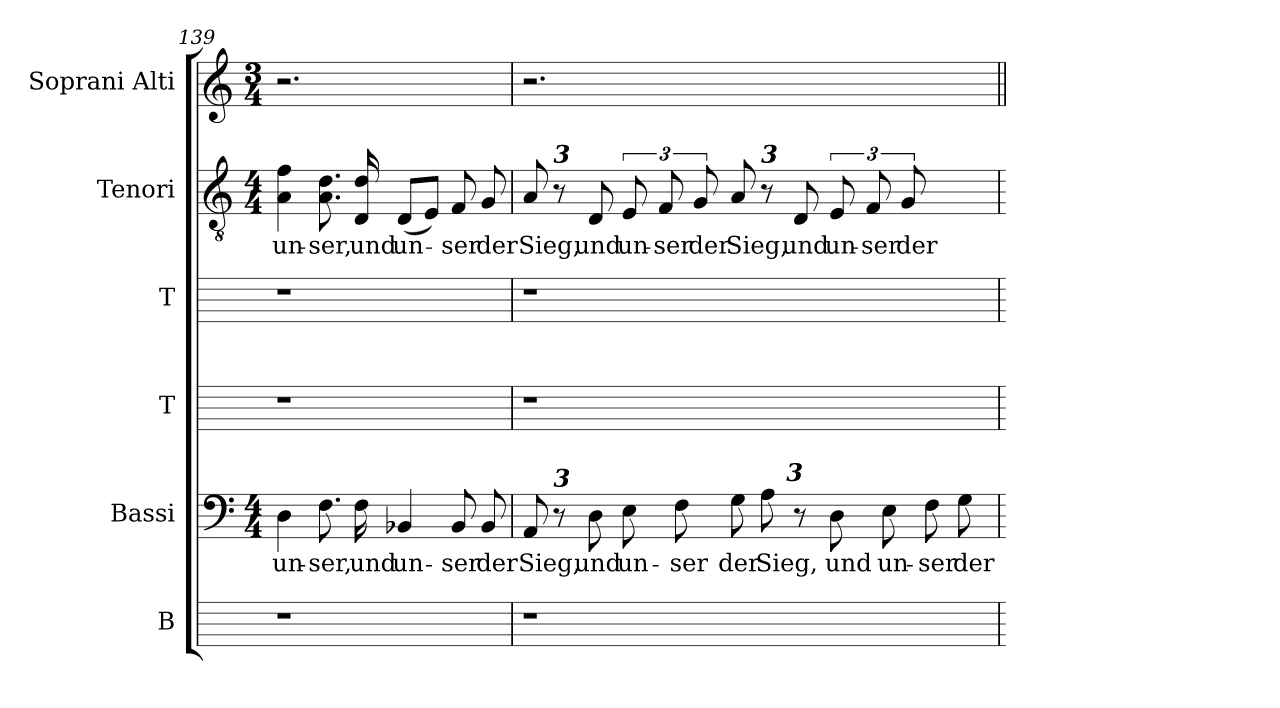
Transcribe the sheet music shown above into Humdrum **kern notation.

**kern	**kern	**text	**kern	**kern	**kern	**text	**kern
*part6	*part5	*part5	*part4	*part3	*part2	*part2	*part1
*staff6	*staff5	*staff5	*staff4	*staff3	*staff2	*staff2	*staff1
*I"B	*I"Bassi	*	*I"T	*I"T	*I"Tenori	*	*I"Soprani  Alti
*I'B	*I'B	*	*I'T	*I'T	*I'T	*	*I'S  A
*	*clefF4	*	*	*	*clefGv2	*	*clefG2
*	*k[]	*	*	*	*k[]	*	*k[]
*	*C:	*	*	*	*C:	*	*C:
*	*M4/4	*	*	*	*M4/4	*	*M3/4
=139	=139	=139	=139	=139	=139	=139	=139
!	!	!LO:LY:b:cj	!	!	!	!LO:LY:b:cj	!
1r	4D\	un-	1r	1r	4f\ 4A\	un-	2.r
!	!	!LO:LY:b:cj	!	!	!	!LO:LY:b:cj	!
.	8.F\	-ser,	.	.	8.d\ 8.A\	-ser,	.
!	!	!LO:LY:b:cj	!	!	!	!LO:LY:b:cj	!
.	16F\	und	.	.	16d/ 16D/	und	.
!	!	!LO:LY:b:cj	!	!	!	!LO:LY:b:cj	!
.	4BB-X/	un-	.	.	(<8D/L	un-	.
.	.	.	.	.	8E/J)	.	.
!	!	!LO:LY:b:cj	!	!	!	!LO:LY:b:cj	!
.	8BB-/	-ser	.	.	8F/	-ser	4ryy
!	!	!LO:LY:b:cj	!	!	!	!LO:LY:b:cj	!
.	8BB-/	der	.	.	8G/	der	.
!!LO:LB:g=z
=140	=140	=140	=140	=140	=140	=140	=140
!	!	!LO:LY:b:cj	!	!	!	!LO:LY:b:cj	!
*	*^	*	*	*	*^	*	*
1r	8AA/	2ryy	Sieg,	1r	1r	8A/	8ryy	Sieg,	2.r
!	!	!	!	!	!	!LO:TX:a:Bi:t=3	!	!	!
!	!LO:TX:a:Bi:t=3	!	!	!	!	!	!	!	!
.	8r	.	.	.	.	8r	32.ryy	.	.
.	.	.	.	.	.	.	1ryy	.	.
!	!	!	!LO:LY:b:cj	!	!	!	!	!LO:LY:b:cj	!
.	8D\	.	und	.	.	8D/	.	und	.
!	!	!	!LO:LY:b	!	!	!	!	!LO:LY:b	!
.	8E\	.	un-	.	.	12E/	.	un-	.
!	!	!	!	!	!	!	!	!LO:LY:b:rj	!
.	.	.	.	.	.	12F/	.	-ser	.
!	!	!	!LO:LY:b:rj	!	!	!	!	!	!
.	8F>\	4ryy	-ser	.	.	.	.	.	.
!	!	!	!	!	!	!	!	!LO:LY:b:cj	!
.	.	.	.	.	.	12G/	.	der	.
!	!	!	!LO:LY:b:cj	!	!	!	!	!LO:LY:b:cj	!
.	8G\	.	der	.	.	8A/	.	Sieg,	.
!	!	!	!	!	!	!LO:TX:a:Bi:t=3	!	!	!
!	!	!	!LO:LY:b:cj	!	!	!	!	!	!
.	8A\	16..ryy	Sieg,	.	.	8r	.	.	2.ryy
!	!	!LO:TX:a:Bi:t=3	!	!	!	!	!	!	!
.	.	2ryy	.	.	.	.	.	.	.
!	!	!	!	!	!	!	!	!LO:LY:b:cj	!
.	8r	.	.	.	.	8D/	.	und	.
!	!	!	!LO:LY:b:cj	!	!	!	!	!LO:LY:b	!
2ryy	8D\	.	und	2ryy	2ryy	12E/	.	un-	.
!	!	!	!	!	!	!	!	!LO:LY:b:rj	!
.	.	.	.	.	.	12F/	.	-ser	.
!	!	!	!LO:LY:b	!	!	!	!	!	!
.	8E\	.	un-	.	.	.	.	.	.
!	!	!	!	!	!	!	!	!LO:LY:b:cj	!
.	.	.	.	.	.	12G/	.	der	.
.	.	.	.	.	.	.	4ryy	.	.
!	!	!	!LO:LY:b:rj	!	!	!	!	!	!
.	8F>\	.	-ser	.	.	4ryy	.	.	.
.	.	8ryy	.	.	.	.	.	.	.
!	!	!	!LO:LY:b:cj	!	!	!	!	!	!
.	8G\	.	der	.	.	.	.	.	.
.	.	.	.	.	.	.	16ryy	.	.
.	.	64ryy	.	.	.	.	64ryy	.	.
*	*v	*v	*	*	*	*v	*v	*	*
=	=	=||	=	=	=	=||	=||
*-	*-	*-	*-	*-	*-	*-	*-
